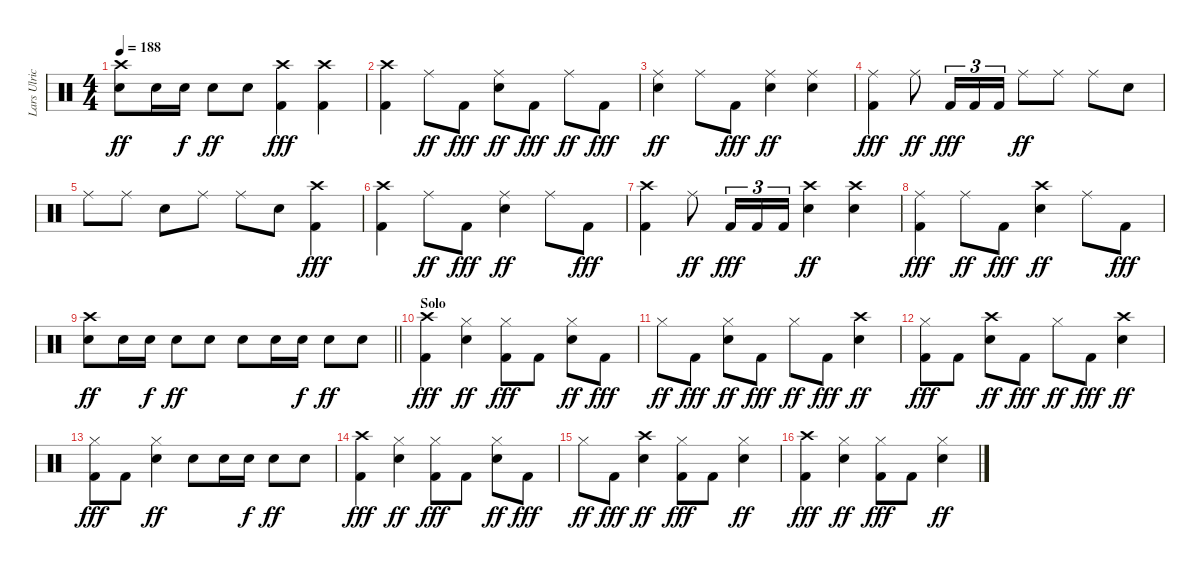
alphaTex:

\track ("Lars Ulrich" "Lars Ulric") {instrument percussion}
\staff {score}
\articulation defaults
\ts (4 4)
\tempo 188
\clef neutral
\ks c
("Crash high (hit)" "Snare (hit) 2").8{dy ff} "Snare (hit) 2".16 "Snare (hit) 2".16{dy f} "Snare (hit) 2".8{dy ff} "Snare (hit) 2".8 ("Crash high (hit)" "Kick (hit) 2").4{dy fff} ("Crash high (hit)" "Kick (hit) 2").4 |
("Crash high (hit)" "Kick (hit) 2").4 "Ride (middle)".8{dy ff} "Kick (hit) 2".8{dy fff} ("Ride (middle)" "Snare (hit) 2").8{dy ff} "Kick (hit) 2".8{dy fff} "Ride (middle)".8{dy ff} "Kick (hit) 2".8{dy fff} |
("Ride (middle)" "Snare (hit) 2").4{dy ff} "Ride (middle)".8 "Kick (hit) 2".8{dy fff} ("Ride (middle)" "Snare (hit) 2").4{dy ff} ("Ride (middle)" "Snare (hit) 2").4 |
("Ride (middle)" "Kick (hit) 2").4{dy fff} "Ride (middle)".8{dy ff} "Kick (hit) 2".16{tu (3 2) dy fff} "Kick (hit) 2".16{tu (3 2)} "Kick (hit) 2".16{tu (3 2)} "Ride (middle)".8{dy ff} "Ride (middle)".8 "Ride (middle)".8 "Snare (hit) 2".8 |
"Ride (middle)".8 "Ride (middle)".8 "Snare (hit) 2".8 "Ride (middle)".8 "Ride (middle)".8 "Snare (hit) 2".8 ("Crash high (hit)" "Kick (hit) 2").4{dy fff} |
("Crash high (hit)" "Kick (hit) 2").4 "Ride (middle)".8{dy ff} "Kick (hit) 2".8{dy fff} ("Ride (middle)" "Snare (hit) 2").4{dy ff} "Ride (middle)".8 "Kick (hit) 2".8{dy fff} |
("Crash high (hit)" "Kick (hit) 2").4 "Ride (middle)".8{dy ff} "Kick (hit) 2".16{tu (3 2) dy fff} "Kick (hit) 2".16{tu (3 2)} "Kick (hit) 2".16{tu (3 2)} ("Crash high (hit)" "Snare (hit) 2").4{dy ff} ("Crash high (hit)" "Snare (hit) 2").4 |
("Ride (middle)" "Kick (hit) 2").4{dy fff} "Ride (middle)".8{dy ff} "Kick (hit) 2".8{dy fff} ("Crash high (hit)" "Snare (hit) 2").4{dy ff} "Ride (middle)".8 "Kick (hit) 2".8{dy fff} |
\barLineRight lightlight
("Crash high (hit)" "Snare (hit) 2").8{dy ff} "Snare (hit) 2".16 "Snare (hit) 2".16{dy f} "Snare (hit) 2".8{dy ff} "Snare (hit) 2".8 "Snare (hit) 2".8 "Snare (hit) 2".16 "Snare (hit) 2".16{dy f} "Snare (hit) 2".8{dy ff} "Snare (hit) 2".8 |
\section ("" "Solo")
("Crash high (hit)" "Kick (hit) 2").4{dy fff} ("Hi-Hat (closed)" "Snare (hit) 2").4{dy ff} ("Hi-Hat (closed)" "Kick (hit) 2").8{dy fff} "Kick (hit) 2".8 ("Hi-Hat (closed)" "Snare (hit) 2").8{dy ff} "Kick (hit) 2".8{dy fff} |
"Hi-Hat (closed)".8{dy ff} "Kick (hit) 2".8{dy fff} ("Hi-Hat (closed)" "Snare (hit) 2").8{dy ff} "Kick (hit) 2".8{dy fff} "Hi-Hat (closed)".8{dy ff} "Kick (hit) 2".8{dy fff} ("Crash high (hit)" "Snare (hit) 2").4{dy ff} |
("Hi-Hat (closed)" "Kick (hit) 2").8{dy fff} "Kick (hit) 2".8 ("Crash high (hit)" "Snare (hit) 2").8{dy ff} "Kick (hit) 2".8{dy fff} "Hi-Hat (closed)".8{dy ff} "Kick (hit) 2".8{dy fff} ("Crash high (hit)" "Snare (hit) 2").4{dy ff} |
("Hi-Hat (closed)" "Kick (hit) 2").8{dy fff} "Kick (hit) 2".8 ("Hi-Hat (closed)" "Snare (hit) 2").4{dy ff} "Snare (hit) 2".8 "Snare (hit) 2".16 "Snare (hit) 2".16{dy f} "Snare (hit) 2".8{dy ff} "Snare (hit) 2".8 |
("Crash high (hit)" "Kick (hit) 2").4{dy fff} ("Hi-Hat (closed)" "Snare (hit) 2").4{dy ff} ("Hi-Hat (closed)" "Kick (hit) 2").8{dy fff} "Kick (hit) 2".8 ("Hi-Hat (closed)" "Snare (hit) 2").8{dy ff} "Kick (hit) 2".8{dy fff} |
"Hi-Hat (closed)".8{dy ff} "Kick (hit) 2".8{dy fff} ("Crash high (hit)" "Snare (hit) 2").4{dy ff} ("Hi-Hat (closed)" "Kick (hit) 2").8{dy fff} "Kick (hit) 2".8 ("Hi-Hat (closed)" "Snare (hit) 2").4{dy ff} |
("Crash high (hit)" "Kick (hit) 2").4{dy fff} ("Hi-Hat (closed)" "Snare (hit) 2").4{dy ff} ("Hi-Hat (closed)" "Kick (hit) 2").8{dy fff} "Kick (hit) 2".8 ("Hi-Hat (closed)" "Snare (hit) 2").4{dy ff}
